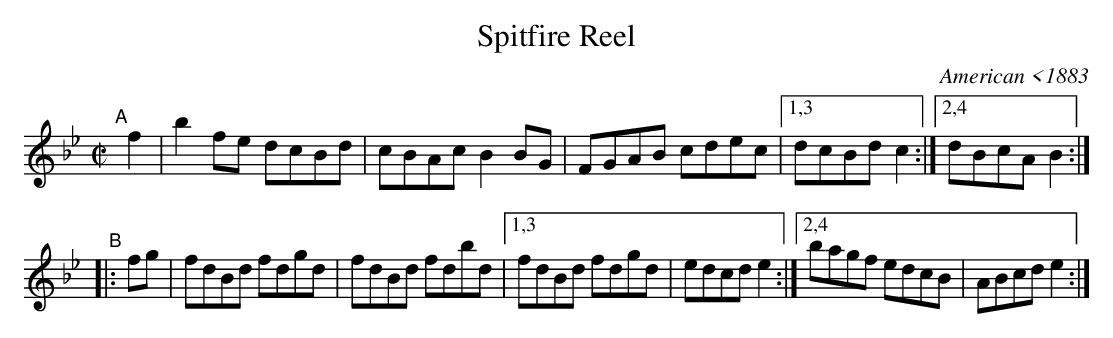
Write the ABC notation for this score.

X:1
T: Spitfire Reel
O: American <1883
M: C|
L: 1/8
K: Bb
"^A"[|]\
f2 | b2fe dcBd | cBAc B2BG | FGAB cdec |[1,3 dcBd c2 \
                                      :|[2,4 dBcA B2 :|
"^B"|:\
fg | fdBd fdgd | fdBd fdbd |[1,3 fdBd fdgd | edcd e2 \
                          :|[2,4 bagf edcB | ABcd e2 :|
